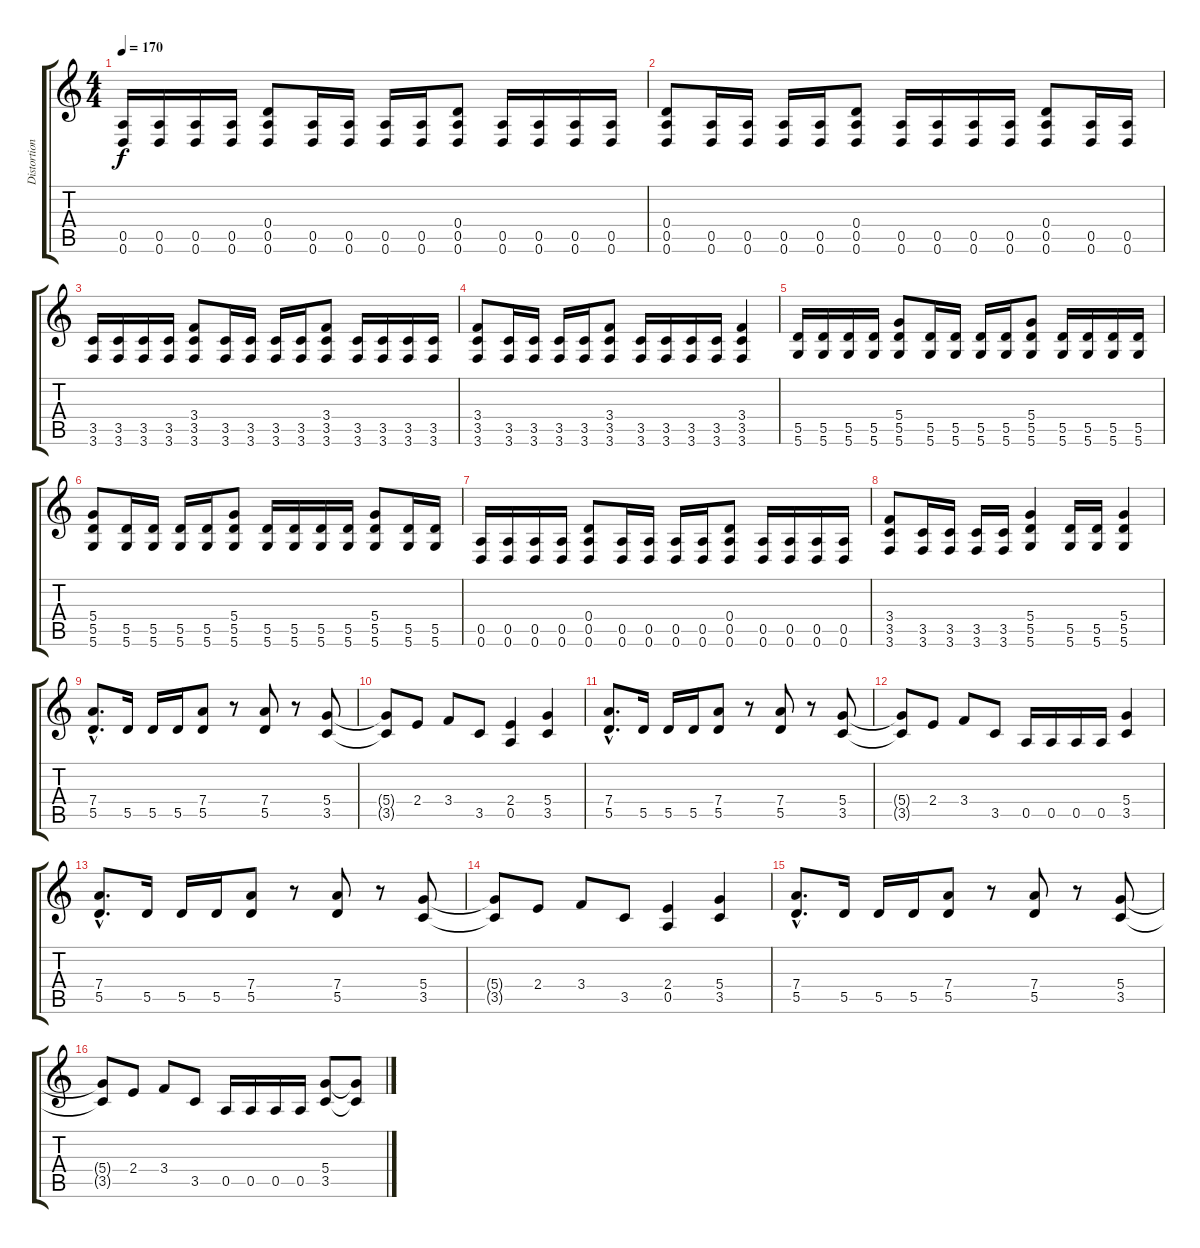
\track ("Distortion Guitar 1" "Distortion") {instrument overdrivenguitar}
\staff {score tabs}
\tuning (E4 B3 G3 D3 A2 D2) {hide}
\ts (4 4)
\tempo 170
\clef g2
\ks c
(0.5 0.6).16{dy f} (0.5 0.6).16 (0.5 0.6).16 (0.5 0.6).16 (0.4 0.5 0.6).8 (0.5 0.6).16 (0.5 0.6).16 (0.5 0.6).16 (0.5 0.6).16 (0.4 0.5 0.6).8 (0.5 0.6).16 (0.5 0.6).16 (0.5 0.6).16 (0.5 0.6).16 |
(0.4 0.5 0.6).8 (0.5 0.6).16 (0.5 0.6).16 (0.5 0.6).16 (0.5 0.6).16 (0.4 0.5 0.6).8 (0.5 0.6).16 (0.5 0.6).16 (0.5 0.6).16 (0.5 0.6).16 (0.4 0.5 0.6).8 (0.5 0.6).16 (0.5 0.6).16 |
(3.5 3.6).16 (3.5 3.6).16 (3.5 3.6).16 (3.5 3.6).16 (3.4 3.5 3.6).8 (3.5 3.6).16 (3.5 3.6).16 (3.5 3.6).16 (3.5 3.6).16 (3.4 3.5 3.6).8 (3.5 3.6).16 (3.5 3.6).16 (3.5 3.6).16 (3.5 3.6).16 |
(3.4 3.5 3.6).8 (3.5 3.6).16 (3.5 3.6).16 (3.5 3.6).16 (3.5 3.6).16 (3.4 3.5 3.6).8 (3.5 3.6).16 (3.5 3.6).16 (3.5 3.6).16 (3.5 3.6).16 (3.4 3.5 3.6).4 |
(5.5 5.6).16 (5.5 5.6).16 (5.5 5.6).16 (5.5 5.6).16 (5.4 5.5 5.6).8 (5.5 5.6).16 (5.5 5.6).16 (5.5 5.6).16 (5.5 5.6).16 (5.4 5.5 5.6).8 (5.5 5.6).16 (5.5 5.6).16 (5.5 5.6).16 (5.5 5.6).16 |
(5.4 5.5 5.6).8 (5.5 5.6).16 (5.5 5.6).16 (5.5 5.6).16 (5.5 5.6).16 (5.4 5.5 5.6).8 (5.5 5.6).16 (5.5 5.6).16 (5.5 5.6).16 (5.5 5.6).16 (5.4 5.5 5.6).8 (5.5 5.6).16 (5.5 5.6).16 |
(0.5 0.6).16 (0.5 0.6).16 (0.5 0.6).16 (0.5 0.6).16 (0.4 0.5 0.6).8 (0.5 0.6).16 (0.5 0.6).16 (0.5 0.6).16 (0.5 0.6).16 (0.4 0.5 0.6).8 (0.5 0.6).16 (0.5 0.6).16 (0.5 0.6).16 (0.5 0.6).16 |
(3.4 3.5 3.6).8 (3.5 3.6).16 (3.5 3.6).16 (3.5 3.6).16 (3.5 3.6).16 (5.4 5.5 5.6).4 (5.5 5.6).16 (5.5 5.6).16 (5.4 5.5 5.6).4 |
(7.4{hac} 5.5{hac}).8{d} 5.5.16 5.5.16 5.5.16 (7.4 5.5).8 r.8 (7.4 5.5).8 r.8 (5.4 3.5).8 |
(5.4{t} 3.5{t}).8 2.4.8 3.4.8 3.5.8 (2.4 0.5).4 (5.4 3.5).4 |
(7.4{hac} 5.5{hac}).8{d} 5.5.16 5.5.16 5.5.16 (7.4 5.5).8 r.8 (7.4 5.5).8 r.8 (5.4 3.5).8 |
(5.4{t} 3.5{t}).8 2.4.8 3.4.8 3.5.8 0.5.16 0.5.16 0.5.16 0.5.16 (5.4 3.5).4 |
(7.4{hac} 5.5{hac}).8{d} 5.5.16 5.5.16 5.5.16 (7.4 5.5).8 r.8 (7.4 5.5).8 r.8 (5.4 3.5).8 |
(5.4{t} 3.5{t}).8 2.4.8 3.4.8 3.5.8 (2.4 0.5).4 (5.4 3.5).4 |
(7.4{hac} 5.5{hac}).8{d} 5.5.16 5.5.16 5.5.16 (7.4 5.5).8 r.8 (7.4 5.5).8 r.8 (5.4 3.5).8 |
(5.4{t} 3.5{t}).8 2.4.8 3.4.8 3.5.8 0.5.16 0.5.16 0.5.16 0.5.16 (5.4 3.5).8 (5.4{t} 3.5{t}).8
